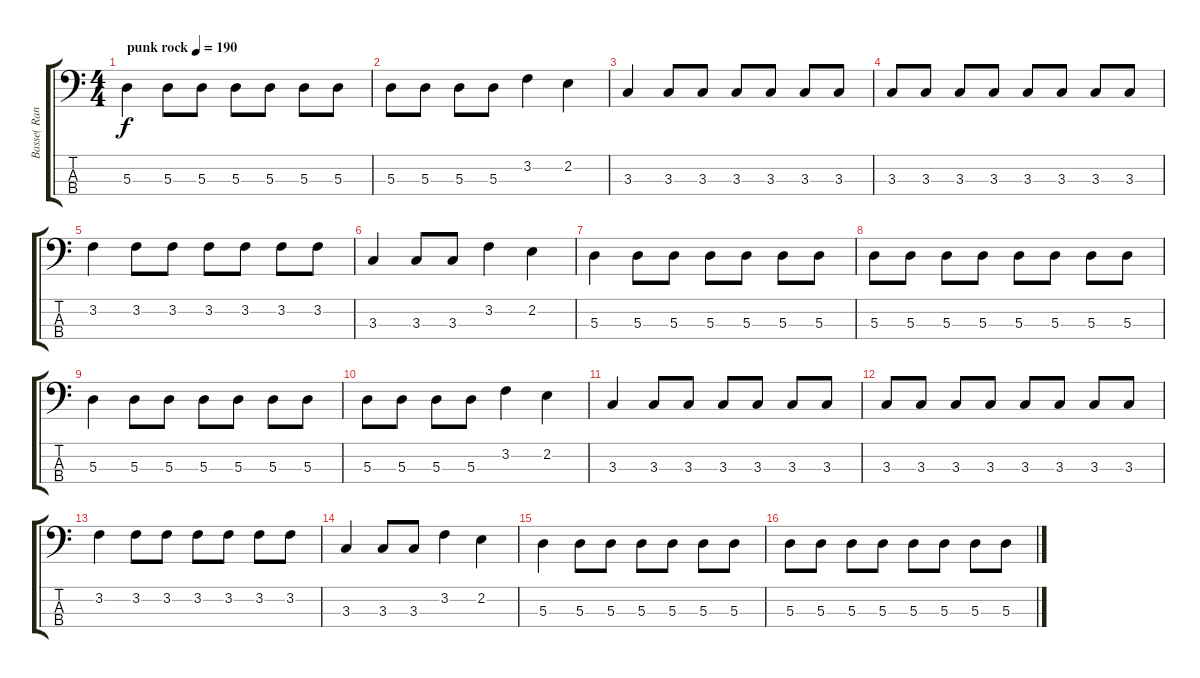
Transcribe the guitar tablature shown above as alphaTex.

\track ("Basse( Randy Bradbury )" "Basse( Ran") {instrument electricbasspick}
\staff {score tabs}
\tuning (G2 D2 A1 E1) {hide}
\ts (4 4)
\tempo (190 "punk rock")
\clef f4
\ks c
5.3.4{dy f instrument electricbasspick} 5.3.8 5.3.8 5.3.8 5.3.8 5.3.8 5.3.8 |
5.3.8 5.3.8 5.3.8 5.3.8 3.2.4 2.2.4 |
3.3.4 3.3.8 3.3.8 3.3.8 3.3.8 3.3.8 3.3.8 |
3.3.8 3.3.8 3.3.8 3.3.8 3.3.8 3.3.8 3.3.8 3.3.8 |
3.2.4 3.2.8 3.2.8 3.2.8 3.2.8 3.2.8 3.2.8 |
3.3.4 3.3.8 3.3.8 3.2.4 2.2.4 |
5.3.4 5.3.8 5.3.8 5.3.8 5.3.8 5.3.8 5.3.8 |
5.3.8 5.3.8 5.3.8 5.3.8 5.3.8 5.3.8 5.3.8 5.3.8 |
5.3.4 5.3.8 5.3.8 5.3.8 5.3.8 5.3.8 5.3.8 |
5.3.8 5.3.8 5.3.8 5.3.8 3.2.4 2.2.4 |
3.3.4 3.3.8 3.3.8 3.3.8 3.3.8 3.3.8 3.3.8 |
3.3.8 3.3.8 3.3.8 3.3.8 3.3.8 3.3.8 3.3.8 3.3.8 |
3.2.4 3.2.8 3.2.8 3.2.8 3.2.8 3.2.8 3.2.8 |
3.3.4 3.3.8 3.3.8 3.2.4 2.2.4 |
5.3.4 5.3.8 5.3.8 5.3.8 5.3.8 5.3.8 5.3.8 |
5.3.8 5.3.8 5.3.8 5.3.8 5.3.8 5.3.8 5.3.8 5.3.8
